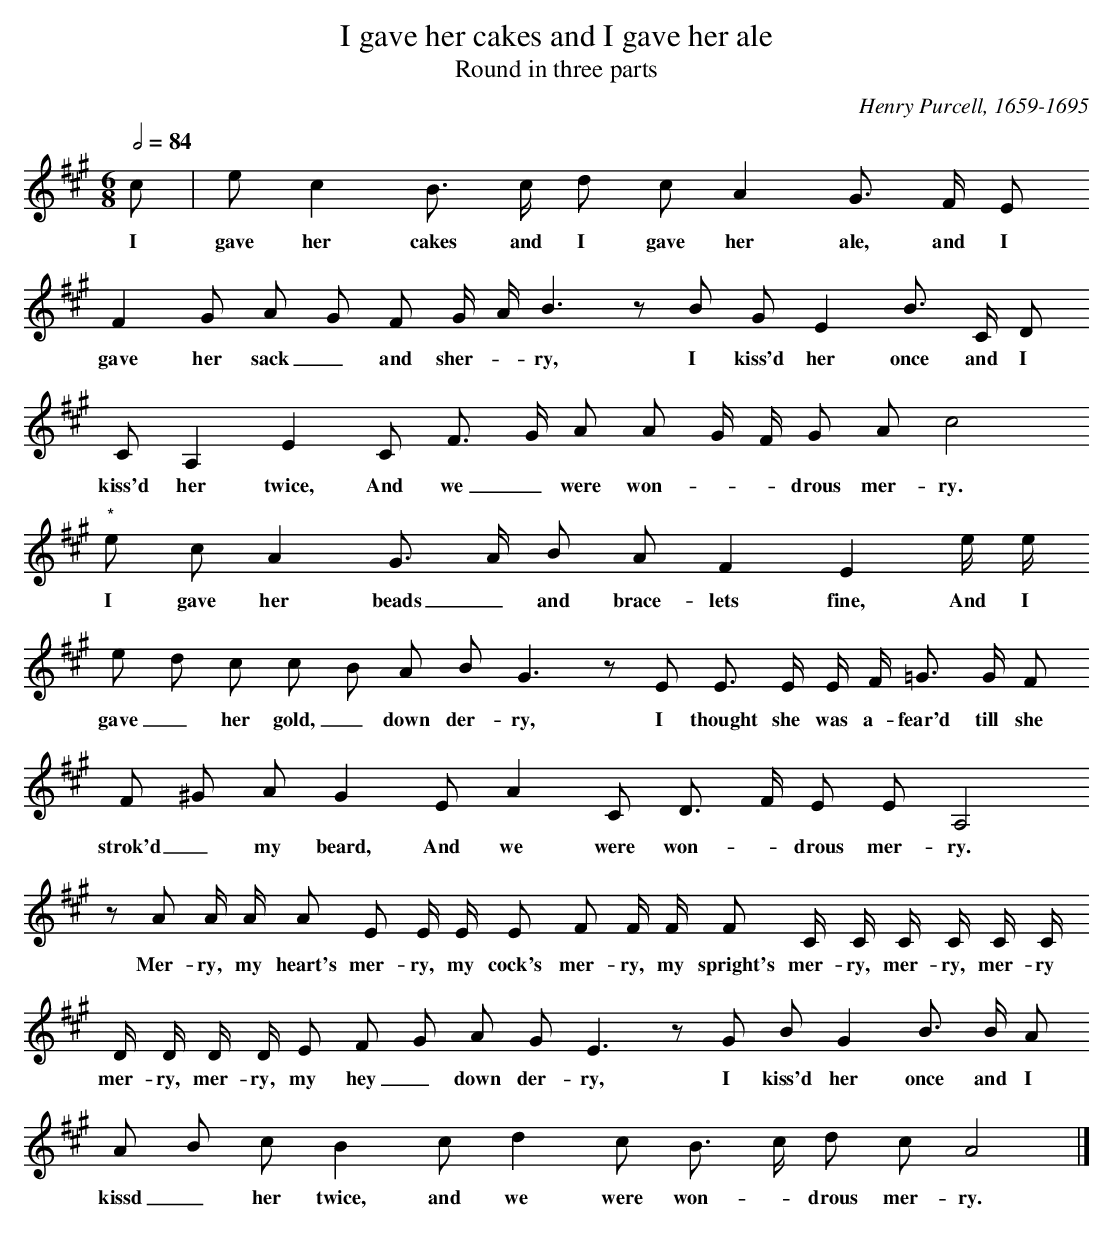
X:1
T:I gave her cakes and I gave her ale
T:Round in three parts
C:Henry Purcell, 1659-1695
L:1/8
M:6/8
Q:1/2=84
K:A
c | e c2 B > c d c A2 G > F E
w:I gave her cakes and I gave her ale, and I
F2 G A G F G/ A/ B3 z B G E2 B > C D
w:gave her sack _ and  sher- * ry, I kiss'd her once and I
C A,2 E2 C F > G A A G/ F/ G A c4
w:kiss'd her twice, And we _ were won- * * drous mer- ry.
"*"e c A2 G > A B A F2 E2 e/ e/
w:I gave her beads _ and brace- lets fine, And I
e d c c B A B G3 z E E > E E/ F/ =G > G F
w:gave _ her gold, _ down der- ry, I thought she was a- fear'd till she
F ^G A G2 E A2 C D > F E E A,4
w:strok'd _ my beard, And we were won- * drous mer- ry.
z A A/ A/ A E E/ E/ E F F/ F/ F C/ C/ C/ C/ C/ C/
w:Mer- ry, my heart's mer- ry, my cock's mer- ry, my spright's mer- ry, mer- ry, mer- ry
D/ D/ D/ D/ E F G A G E3 z G B G2 B > B A
w:mer- ry, mer- ry, my hey _ down der- ry, I kiss'd her once and I
A B c B2 c d2 c B > c d c A4 |]
w:kissd _ her twice, and we were won- * drous mer- ry.
